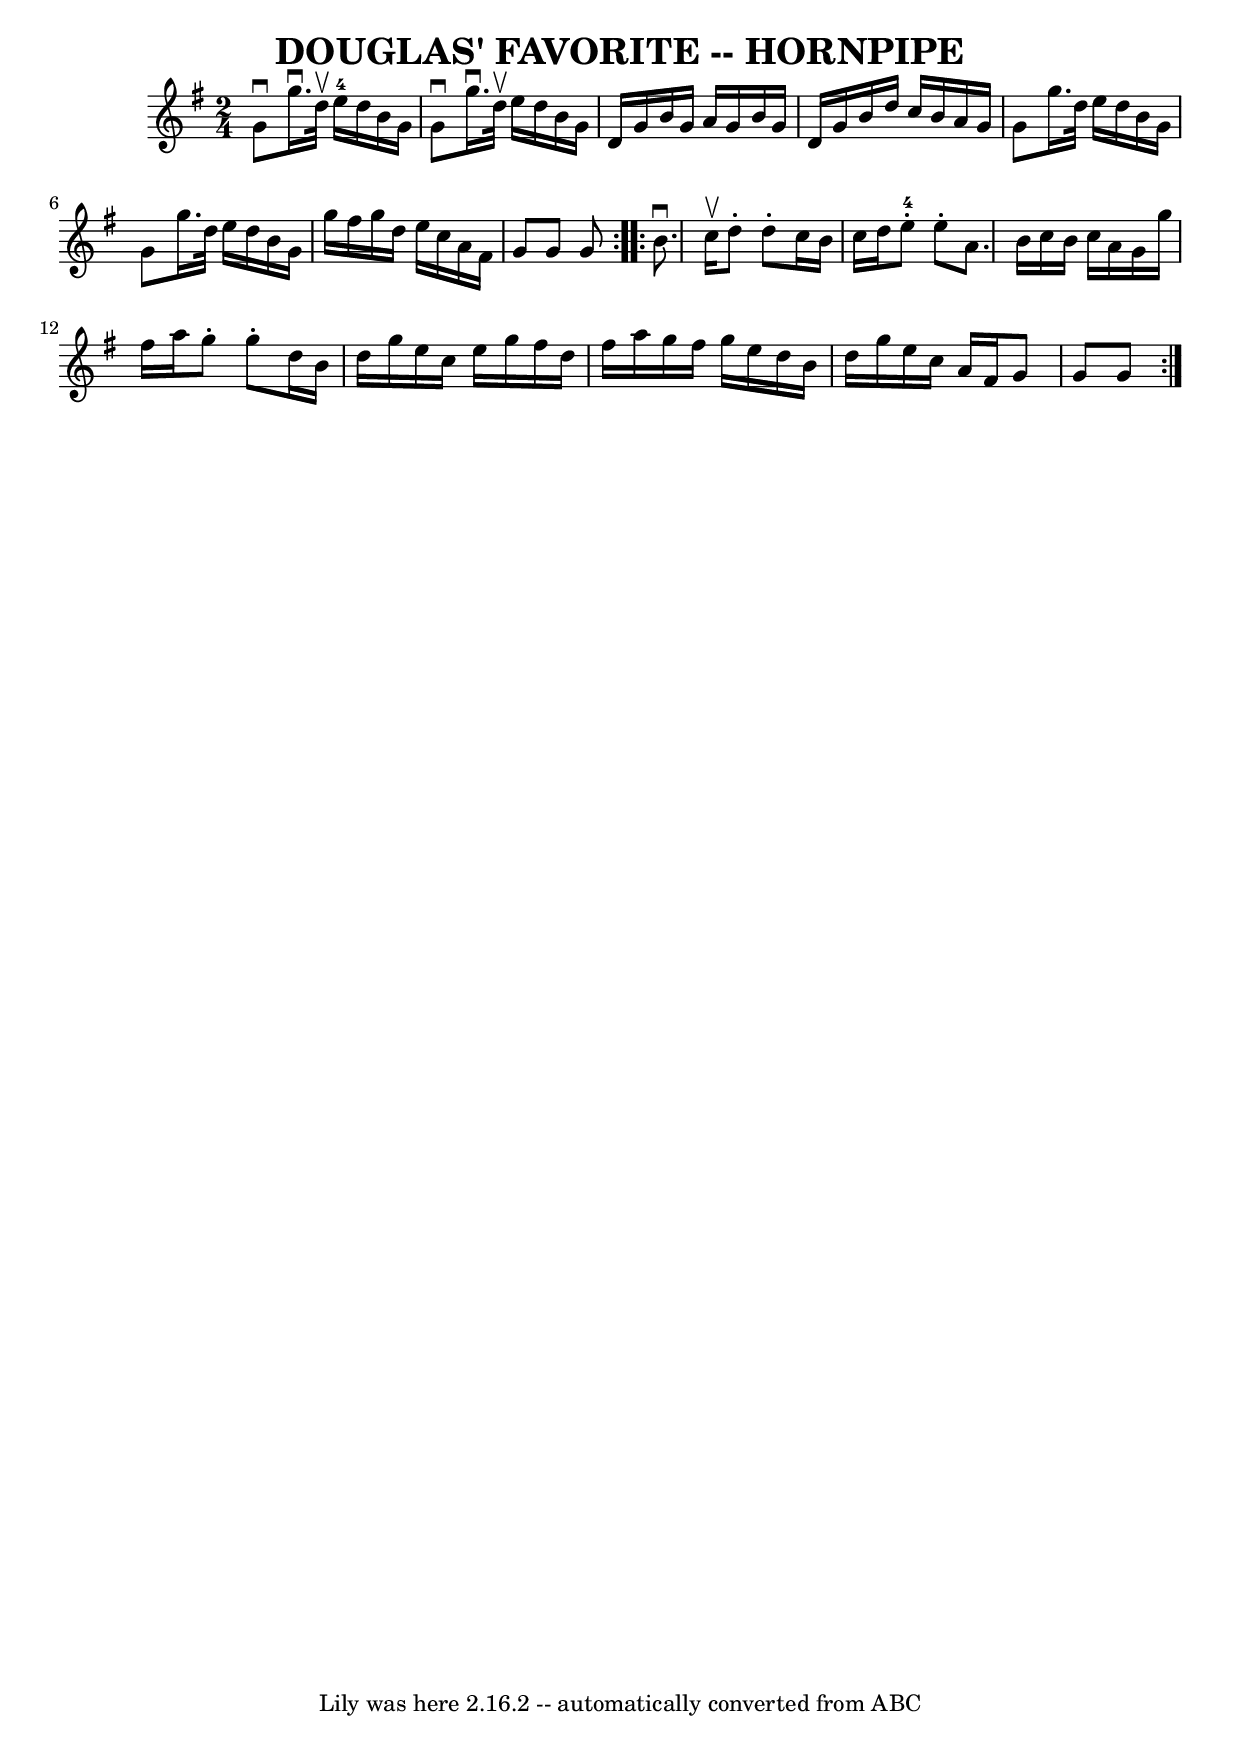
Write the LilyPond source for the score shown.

\version "2.16.2"
\include "Mammoth.ily"
\header {
  %% book = "Ryan's Mammoth Collection of Fiddle Tunes"
 crossRefNumber = "1"
 footnotes = ""
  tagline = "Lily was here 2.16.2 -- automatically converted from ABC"
  title = "DOUGLAS' FAVORITE -- HORNPIPE"

}
voicedefault =  {



  \repeat volta 2 {

    \time 2/4 
    \key g \major
 g'8^\downbow g''16.^\downbow d''32^\upbow e''16-4 d''16 b'16 g'16     |
 g'8^\downbow g''16.^\downbow d''32^\upbow e''16 d''16 b'16 g'16    |
 d'16 g'16 b'16 g'16 a'16 g'16 b'16 g'16     |
 d'16 g'16 b'16 d''16 c''16 b'16 a'16 g'16     |
 g'8 g''16. d''32 e''16 d''16 b'16 g'16     |
 g'8 g''16. d''32 e''16 d''16 b'16 g'16     |
 g''16 fis''16 g''16 d''16 e''16 c''16 a'16 fis'16     |
 g'8 g'8    
 g'8    
  }     
  \repeat volta 2 {
 b'8.^\downbow c''16^\upbow d''8-. d''8-.    |
 c''16 b'16 c''16 d''16 e''8-4-. e''8-.  |
 a'8. b'16 c''16 b'16 c''16 a'16    |
 g'16 g''16 fis''16 a''16 g''8-. g''8-.    |
 d''16 b'16 d''16 g''16 e''16 c''16 e''16 g''16     |
 fis''16 d''16 fis''16 a''16 g''16 fis''16 g''16 e''16     |
 d''16 b'16 d''16 g''16 e''16 c''16 a'16 fis'16     |
    
 g'8 g'8 g'8    
  }   

}

\score{
  <<

    \context Staff="default"
    {
      \voicedefault 
      
    }

  >>
  \layout {
    
  }
  \midi {
  }

}
